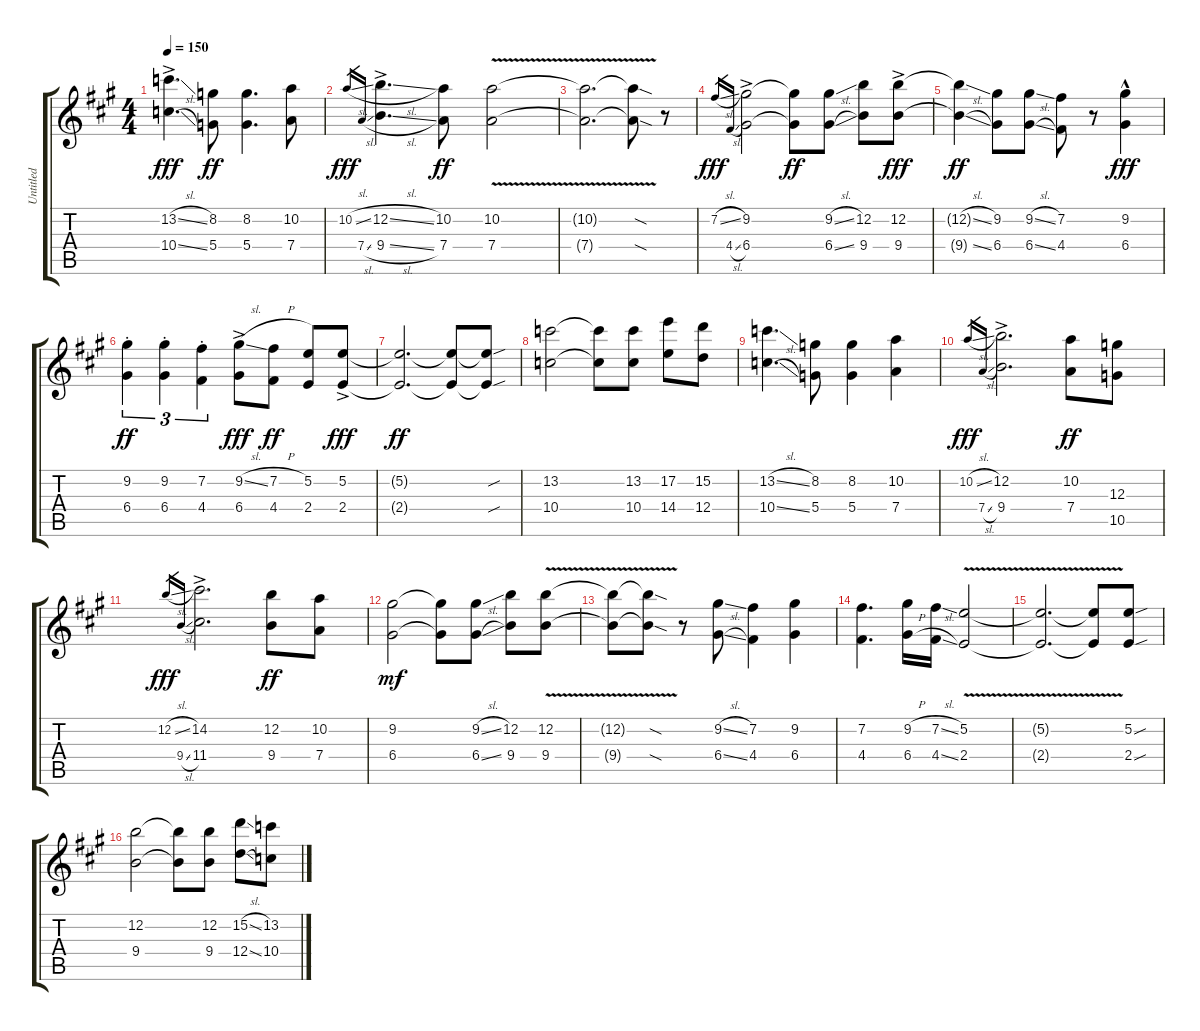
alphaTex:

\track ("Untitled" "Untitled") {instrument distortionguitar}
\staff {score tabs}
\tuning (E4 B3 G3 D3 A2 E2) {hide}
\ts (4 4)
\tempo 150
\clef g2
\ks a
(13.2{sl ac} 10.4{sl ac}).4{d dy fff} (8.2 5.4).8{dy ff} (8.2 5.4).4{d} (10.2 7.4).8 |
10.2{sl}.16{gr dy fff} 7.4{sl}.16{gr} (12.2{sl ac} 9.4{sl ac}).4{d} (10.2 7.4).8{dy ff} (10.2{v} 7.4{v}).2 |
(10.2{v t} 7.4{v t}).2{d} (10.2{sod t} 7.4{sod t}).8 r.8 |
7.2{sl}.16{gr dy fff} 4.4{sl}.16{gr} (9.2{ac} 6.4{ac}).2 (9.2{t} 6.4{t}).8{dy ff} (9.2{sl} 6.4{sl}).8 (12.2 9.4).8 (12.2{ac} 9.4{ac}).8{dy fff} |
(12.2{sl t} 9.4{sl t}).4{dy ff} (9.2 6.4).8 (9.2{sl} 6.4{sl}).8 (7.2 4.4).8 r.8 (9.2{hac} 6.4{hac}).4{dy fff} |
(9.2{st} 6.4{st}).4{tu (3 2) dy ff} (9.2{st} 6.4{st}).4{tu (3 2)} (7.2{st} 4.4{st}).4{tu (3 2)} (9.2{sl ac} 6.4{ac}).8{dy fff} (7.2{h} 4.4).8{dy ff} (5.2 2.4).8 (5.2{ac} 2.4{ac}).8{dy fff} |
(5.2{t} 2.4{t}).2{d dy ff} (5.2{t} 2.4{t}).8 (5.2{sou t} 2.4{sou t}).8 |
(13.2 10.4).2 (13.2{t} 10.4{t}).8 (13.2 10.4).8 (17.2 14.4).8 (15.2 12.4).8 |
(13.2{sl} 10.4{sl}).4{d} (8.2 5.4).8 (8.2 5.4).4 (10.2 7.4).4 |
10.2{sl}.16{gr dy fff} 7.4{sl}.16{gr} (12.2{ac} 9.4{ac}).2{d} (10.2 7.4).8{dy ff} (12.3 10.5).8 |
12.2{sl}.16{gr dy fff} 9.4{sl}.16{gr} (14.2{ac} 11.4{ac}).2{d} (12.2 9.4).8{dy ff} (10.2 7.4).8 |
(9.2 6.4).2{dy mf} (9.2{t} 6.4{t}).8 (9.2{sl} 6.4{sl}).8 (12.2 9.4).8 (12.2{v} 9.4{v}).8 |
(12.2{v t} 9.4{v t}).8 (12.2{sod t} 9.4{sod t}).8 r.8 (9.2{sl} 6.4{sl}).8 (7.2 4.4).4 (9.2 6.4).4 |
(7.2 4.4).4{d} (9.2{h} 6.4{h}).16 (7.2{sl} 4.4{sl}).16 (5.2{v} 2.4{v}).2 |
(5.2{v t} 2.4{v t}).2{d} (5.2{v t} 2.4{v t}).8 (5.2{sou} 2.4{sou}).8 |
(12.2 9.4).2 (12.2{t} 9.4{t}).8 (12.2 9.4).8 (15.2{sl} 12.4{sl}).8 (13.2 10.4).8
